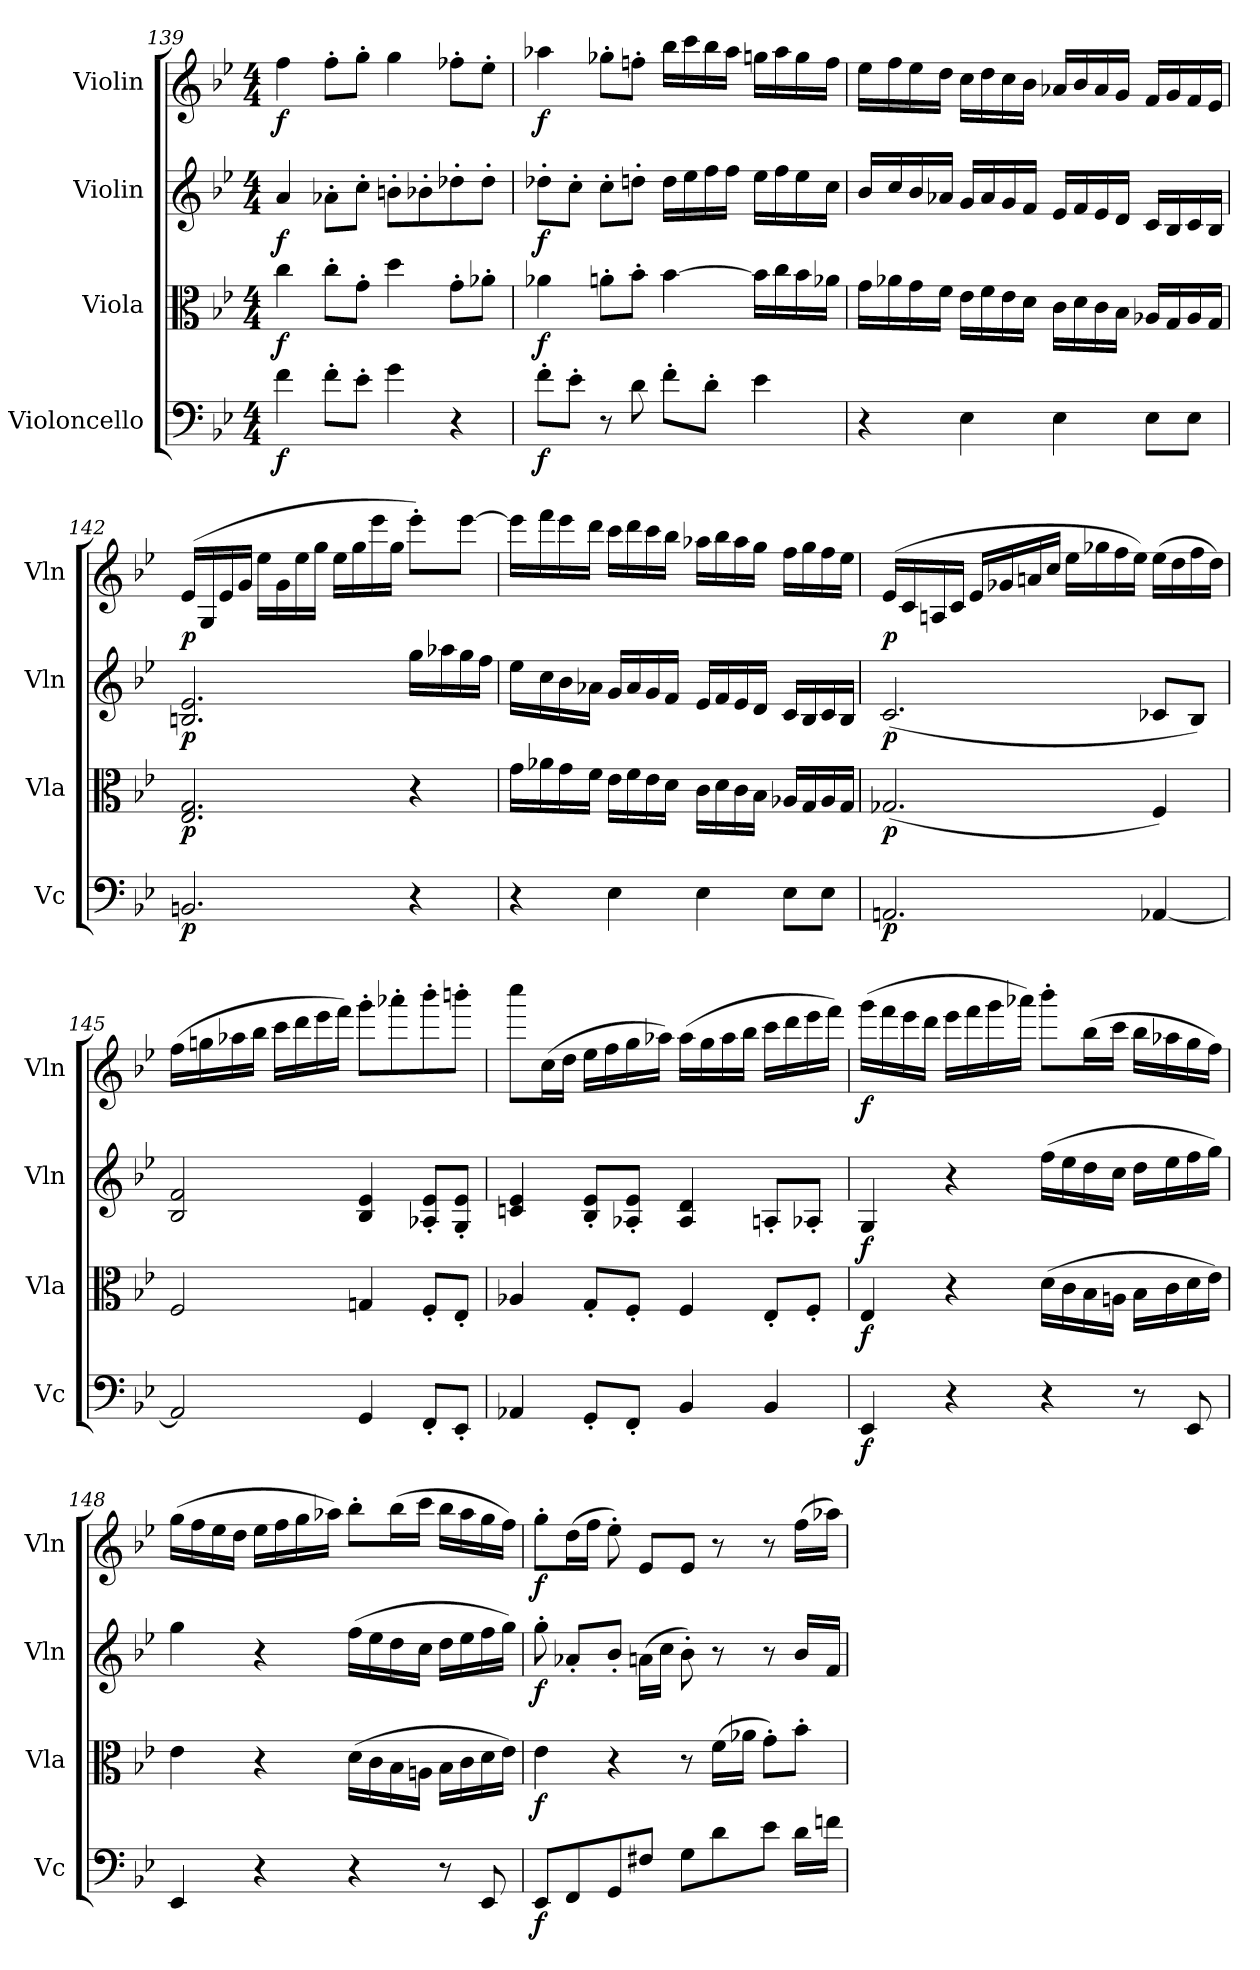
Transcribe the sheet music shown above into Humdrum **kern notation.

**kern	**dynam	**kern	**dynam	**kern	**dynam	**kern	**dynam
*part4	*part4	*part3	*part3	*part2	*part2	*part1	*part1
*staff4	*staff4	*staff3	*staff3	*staff2	*staff2	*staff1	*staff1
*I"Violoncello	*	*I"Viola	*	*I"Violin	*	*I"Violin	*
*I'Vc	*	*I'Vla	*	*I'Vln	*	*I'Vln	*
*clefF4	*	*clefC3	*	*clefG2	*	*clefG2	*
*k[b-e-]	*	*k[b-e-]	*	*k[b-e-]	*	*k[b-e-]	*
*M4/4	*	*M4/4	*	*M4/4	*	*M4/4	*
=139	=139	=139	=139	=139	=139	=139	=139
4f\	f	4cc\	f	4a/	f	4ff\	f
8f'\L	.	8cc'\L	.	8a-X'\L	.	8ff'\L	.
8e-'\J	.	8g'\J	.	8cc'\J	.	8gg'\J	.
4g\	.	4dd\	.	8bn'\L	.	4gg\	.
.	.	.	.	8b-X'\	.	.	.
4r	.	8g'\L	.	8dd-X'\	.	8ff-X'\L	.
.	.	8a-X'\J	.	8dd-'\J	.	8ee-'\J	.
=140	=140	=140	=140	=140	=140	=140	=140
8f'\L	f	4a-X\	f	8dd-X'\L	f	4aa-X\	f
8e-'\J	.	.	.	8cc'\J	.	.	.
8r	.	8an'\L	.	8cc'\L	.	8gg-X'\L	.
8d\	.	8b-'\J	.	8ddn'\J	.	8ffn'\J	.
8f'\L	.	[4b-\	.	16dd\LL	.	16bb-\LL	.
.	.	.	.	16ee-\	.	16ccc\	.
8d'\J	.	.	.	16ff\	.	16bb-\	.
.	.	.	.	16ff\JJ	.	16aa-\JJ	.
4e-\	.	16b-\LL]	.	16ee-\LL	.	16ggn\LL	.
.	.	16cc\	.	16ff\	.	16aa-\	.
.	.	16b-\	.	16ee-\	.	16gg\	.
.	.	16a-X\JJ	.	16cc\JJ	.	16ff\JJ	.
=141	=141	=141	=141	=141	=141	=141	=141
4r	.	16g\LL	.	16b-/LL	.	16ee-\LL	.
.	.	16a-X\	.	16cc/	.	16ff\	.
.	.	16g\	.	16b-/	.	16ee-\	.
.	.	16f\JJ	.	16a-X/JJ	.	16dd\JJ	.
4E-\	.	16e-\LL	.	16g/LL	.	16cc\LL	.
.	.	16f\	.	16a-/	.	16dd\	.
.	.	16e-\	.	16g/	.	16cc\	.
.	.	16d\JJ	.	16f/JJ	.	16b-\JJ	.
4E-\	.	16c\LL	.	16e-/LL	.	16a-X/LL	.
.	.	16d\	.	16f/	.	16b-/	.
.	.	16c\	.	16e-/	.	16a-/	.
.	.	16B-\JJ	.	16d/JJ	.	16g/JJ	.
8E-\L	.	16A-X/LL	.	16c/LL	.	16f/LL	.
.	.	16G/	.	16B-/	.	16g/	.
8E-\J	.	16A-/	.	16c/	.	16f/	.
.	.	16G/JJ	.	16B-/JJ	.	16e-/JJ	.
=142	=142	=142	=142	=142	=142	=142	=142
2.BBn/	p	2.E-/ 2.G/	p	2.Bn/ 2.e-/	p	(16e-/LL	p
.	.	.	.	.	.	16G/	.
.	.	.	.	.	.	16e-/	.
.	.	.	.	.	.	16g/JJ	.
.	.	.	.	.	.	16ee-\LL	.
.	.	.	.	.	.	16g\	.
.	.	.	.	.	.	16ee-\	.
.	.	.	.	.	.	16gg\JJ	.
.	.	.	.	.	.	16ee-\LL	.
.	.	.	.	.	.	16gg\	.
.	.	.	.	.	.	16eee-\	.
.	.	.	.	.	.	16gg\JJ	.
4r	.	4r	.	16gg\LL	.	8eee-'\L)	.
.	.	.	.	16aa-X\	.	.	.
.	.	.	.	16gg\	.	[8eee-\J	.
.	.	.	.	16ff\JJ	.	.	.
=143	=143	=143	=143	=143	=143	=143	=143
4r	.	16g\LL	.	16ee-\LL	.	16eee-\LL]	.
.	.	16a-X\	.	16cc\	.	16fff\	.
.	.	16g\	.	16b-\	.	16eee-\	.
.	.	16f\JJ	.	16a-X\JJ	.	16ddd\JJ	.
4E-\	.	16e-\LL	.	16g/LL	.	16ccc\LL	.
.	.	16f\	.	16a-/	.	16ddd\	.
.	.	16e-\	.	16g/	.	16ccc\	.
.	.	16d\JJ	.	16f/JJ	.	16bb-\JJ	.
4E-\	.	16c\LL	.	16e-/LL	.	16aa-X\LL	.
.	.	16d\	.	16f/	.	16bb-\	.
.	.	16c\	.	16e-/	.	16aa-\	.
.	.	16B-\JJ	.	16d/JJ	.	16gg\JJ	.
8E-\L	.	16A-X/LL	.	16c/LL	.	16ff\LL	.
.	.	16G/	.	16B-/	.	16gg\	.
8E-\J	.	16A-/	.	16c/	.	16ff\	.
.	.	16G/JJ	.	16B-/JJ	.	16ee-\JJ	.
=144	=144	=144	=144	=144	=144	=144	=144
2.AAn/	p	(2.G-X/	p	(2.c/	p	(16e-/LL	p
.	.	.	.	.	.	16c/	.
.	.	.	.	.	.	16An/	.
.	.	.	.	.	.	16c/JJ	.
.	.	.	.	.	.	16e-/LL	.
.	.	.	.	.	.	16g-X/	.
.	.	.	.	.	.	16an/	.
.	.	.	.	.	.	16cc/JJ	.
.	.	.	.	.	.	16ee-\LL	.
.	.	.	.	.	.	16gg-X\	.
.	.	.	.	.	.	16ff\	.
.	.	.	.	.	.	16ee-\JJ)	.
[4AA-X/	.	4F/)	.	8c-X/L	.	(16ee-\LL	.
.	.	.	.	.	.	16dd\	.
.	.	.	.	8B-/J)	.	16ff\	.
.	.	.	.	.	.	16dd\JJ)	.
=145	=145	=145	=145	=145	=145	=145	=145
2AA-/]	.	2F/	.	2B-/ 2f/	.	(16ff\LL	.
.	.	.	.	.	.	16ggn\	.
.	.	.	.	.	.	16aa-X\	.
.	.	.	.	.	.	16bb-\JJ	.
.	.	.	.	.	.	16ccc\LL	.
.	.	.	.	.	.	16ddd\	.
.	.	.	.	.	.	16eee-\	.
.	.	.	.	.	.	16fff\JJ)	.
4GG/	.	4Gn/	.	4B-/ 4e-/	.	8ggg'\L	.
.	.	.	.	.	.	8aaa-X'\	.
8FF'/L	.	8F'/L	.	8A-X'/ 8e-'/L	.	8bbb-'\	.
8EE-'/J	.	8E-'/J	.	8G'/ 8e-'/J	.	8bbbn'\J	.
=146	=146	=146	=146	=146	=146	=146	=146
4AA-X/	.	4A-X/	.	4cn/ 4e-/	.	8cccc\L	.
.	.	.	.	.	.	(16cc\L	.
.	.	.	.	.	.	16dd\JJ	.
8GG'/L	.	8G'/L	.	8B-'/ 8e-'/L	.	16ee-\LL	.
.	.	.	.	.	.	16ff\	.
8FF'/J	.	8F'/J	.	8A-X'/ 8e-'/J	.	16gg\	.
.	.	.	.	.	.	16aa-X\JJ)	.
4BB-/	.	4F/	.	4A-/ 4d/	.	(16aa-\LL	.
.	.	.	.	.	.	16gg\	.
.	.	.	.	.	.	16aa-\	.
.	.	.	.	.	.	16bb-\JJ	.
4BB-/	.	8E-'/L	.	8An'/L	.	16ccc\LL	.
.	.	.	.	.	.	16ddd\	.
.	.	8F'/J	.	8A-X'/J	.	16eee-\	.
.	.	.	.	.	.	16fff\JJ)	.
=147	=147	=147	=147	=147	=147	=147	=147
4EE-/	f	4E-/	f	4G/	f	(16ggg\LL	f
.	.	.	.	.	.	16fff\	.
.	.	.	.	.	.	16eee-\	.
.	.	.	.	.	.	16ddd\JJ	.
4r	.	4r	.	4r	.	16eee-\LL	.
.	.	.	.	.	.	16fff\	.
.	.	.	.	.	.	16ggg\	.
.	.	.	.	.	.	16aaa-X\JJ)	.
4r	.	(16d\LL	.	(16ff\LL	.	8bbb-'\L	.
.	.	16c\	.	16ee-\	.	.	.
.	.	16B-\	.	16dd\	.	(16bb-\L	.
.	.	16An\JJ	.	16cc\JJ	.	16ccc\JJ	.
8r	.	16B-\LL	.	16dd\LL	.	16bb-\LL	.
.	.	16c\	.	16ee-\	.	16aa-X\	.
8EE-/	.	16d\	.	16ff\	.	16gg\	.
.	.	16e-\JJ)	.	16gg\JJ)	.	16ff\JJ)	.
=148	=148	=148	=148	=148	=148	=148	=148
4EE-/	.	4e-\	.	4gg\	.	(16gg\LL	.
.	.	.	.	.	.	16ff\	.
.	.	.	.	.	.	16ee-\	.
.	.	.	.	.	.	16dd\JJ	.
4r	.	4r	.	4r	.	16ee-\LL	.
.	.	.	.	.	.	16ff\	.
.	.	.	.	.	.	16gg\	.
.	.	.	.	.	.	16aa-X\JJ)	.
4r	.	(16d\LL	.	(16ff\LL	.	8bb-'\L	.
.	.	16c\	.	16ee-\	.	.	.
.	.	16B-\	.	16dd\	.	(16bb-\L	.
.	.	16An\JJ	.	16cc\JJ	.	16ccc\JJ	.
8r	.	16B-\LL	.	16dd\LL	.	16bb-\LL	.
.	.	16c\	.	16ee-\	.	16aa-\	.
8EE-/	.	16d\	.	16ff\	.	16gg\	.
.	.	16e-\JJ)	.	16gg\JJ)	.	16ff\JJ)	.
=149	=149	=149	=149	=149	=149	=149	=149
8EE-/L	f	4e-\	f	8gg'\	f	8gg'\L	f
8FF/	.	.	.	8a-X'/L	.	(16dd\L	.
.	.	.	.	.	.	16ff\JJ	.
8GG/	.	4r	.	8b-'/J	.	8ee-'\)	.
8F#X/J	.	.	.	(16an\LL	.	8e-/L	.
.	.	.	.	16cc\JJ	.	.	.
8G\L	.	8r	.	8b-'\)	.	8e-/J	.
8d\	.	(16f\LL	.	8r	.	8r	.
.	.	16a-X\JJ	.	.	.	.	.
8e-\J	.	8g'\L)	.	8r	.	8r	.
16d\LL	.	8b-'\J	.	16b-/LL	.	(16ff\LL	.
16fn\JJ	.	.	.	16f/JJ	.	16aa-X\JJ)	.
=	=	=	=	=	=	=	=
*-	*-	*-	*-	*-	*-	*-	*-
